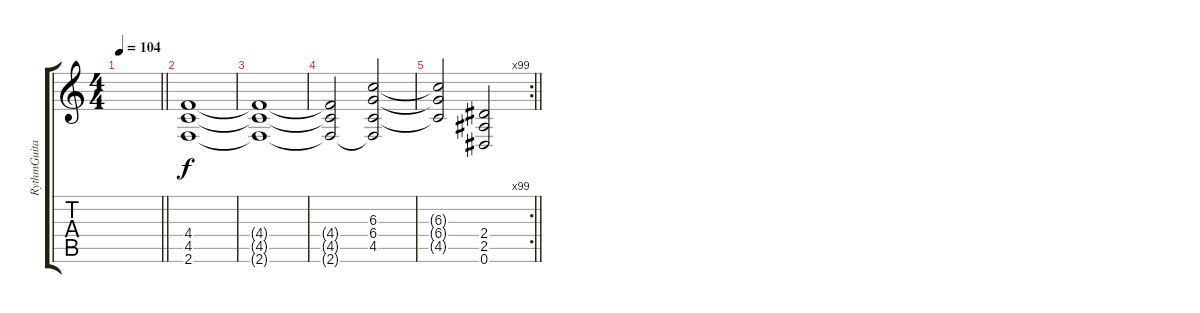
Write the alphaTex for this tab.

\track ("RythmGuitar" "RythmGuita") {instrument distortionguitar}
\staff {score tabs}
\tuning (Eb4 Bb3 Gb3 Db3 Ab2 Eb2) {hide}
\ts (4 4)
\tempo 104
\clef g2
\barLineRight lightlight
\ks c
|
(4.4 4.5 2.6).1{volume 14} |
(4.4{t} 4.5{t} 2.6{t}).1 |
(4.4{t} 4.5{t} 2.6{t}).2 (6.3 6.4 4.5 2.6{t}).2 |
\rc 99
\barLineRight lightlight
(6.3{t} 6.4{t} 4.5{t}).2 (2.4 2.5 0.6).2
